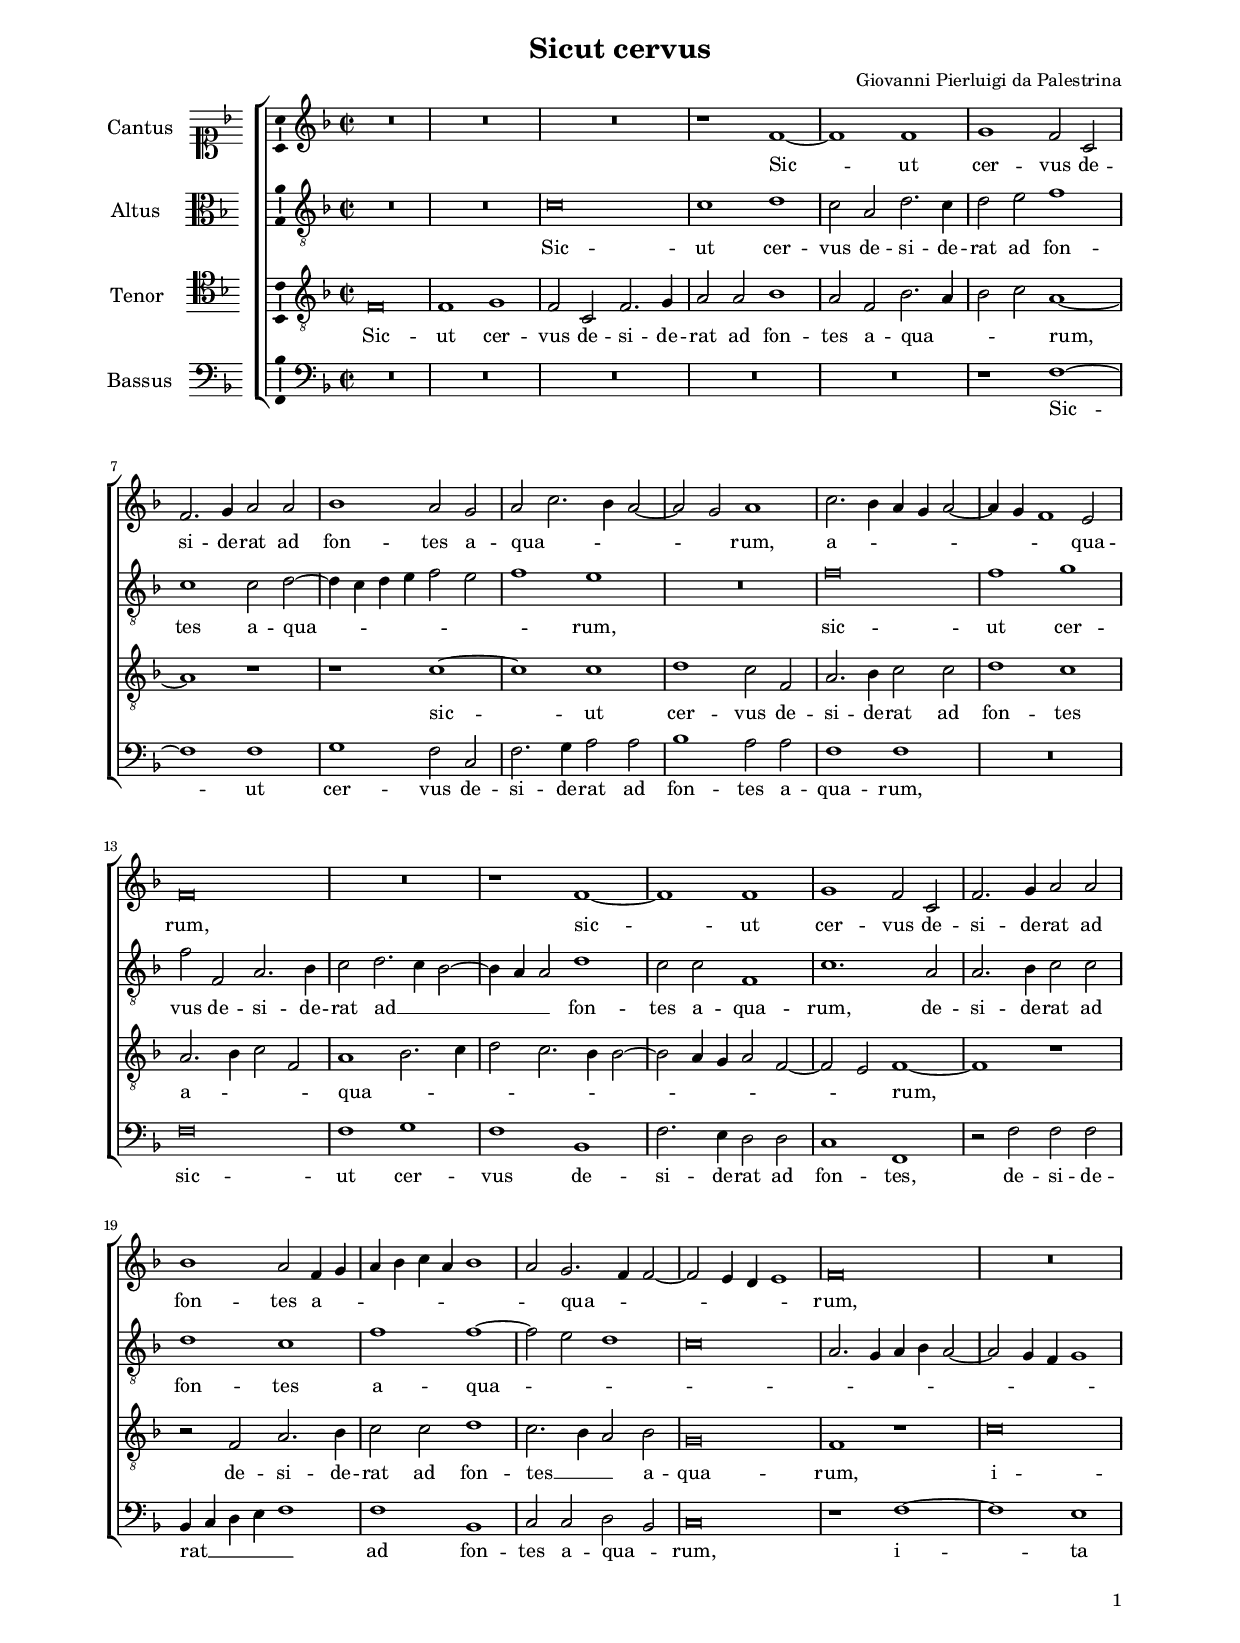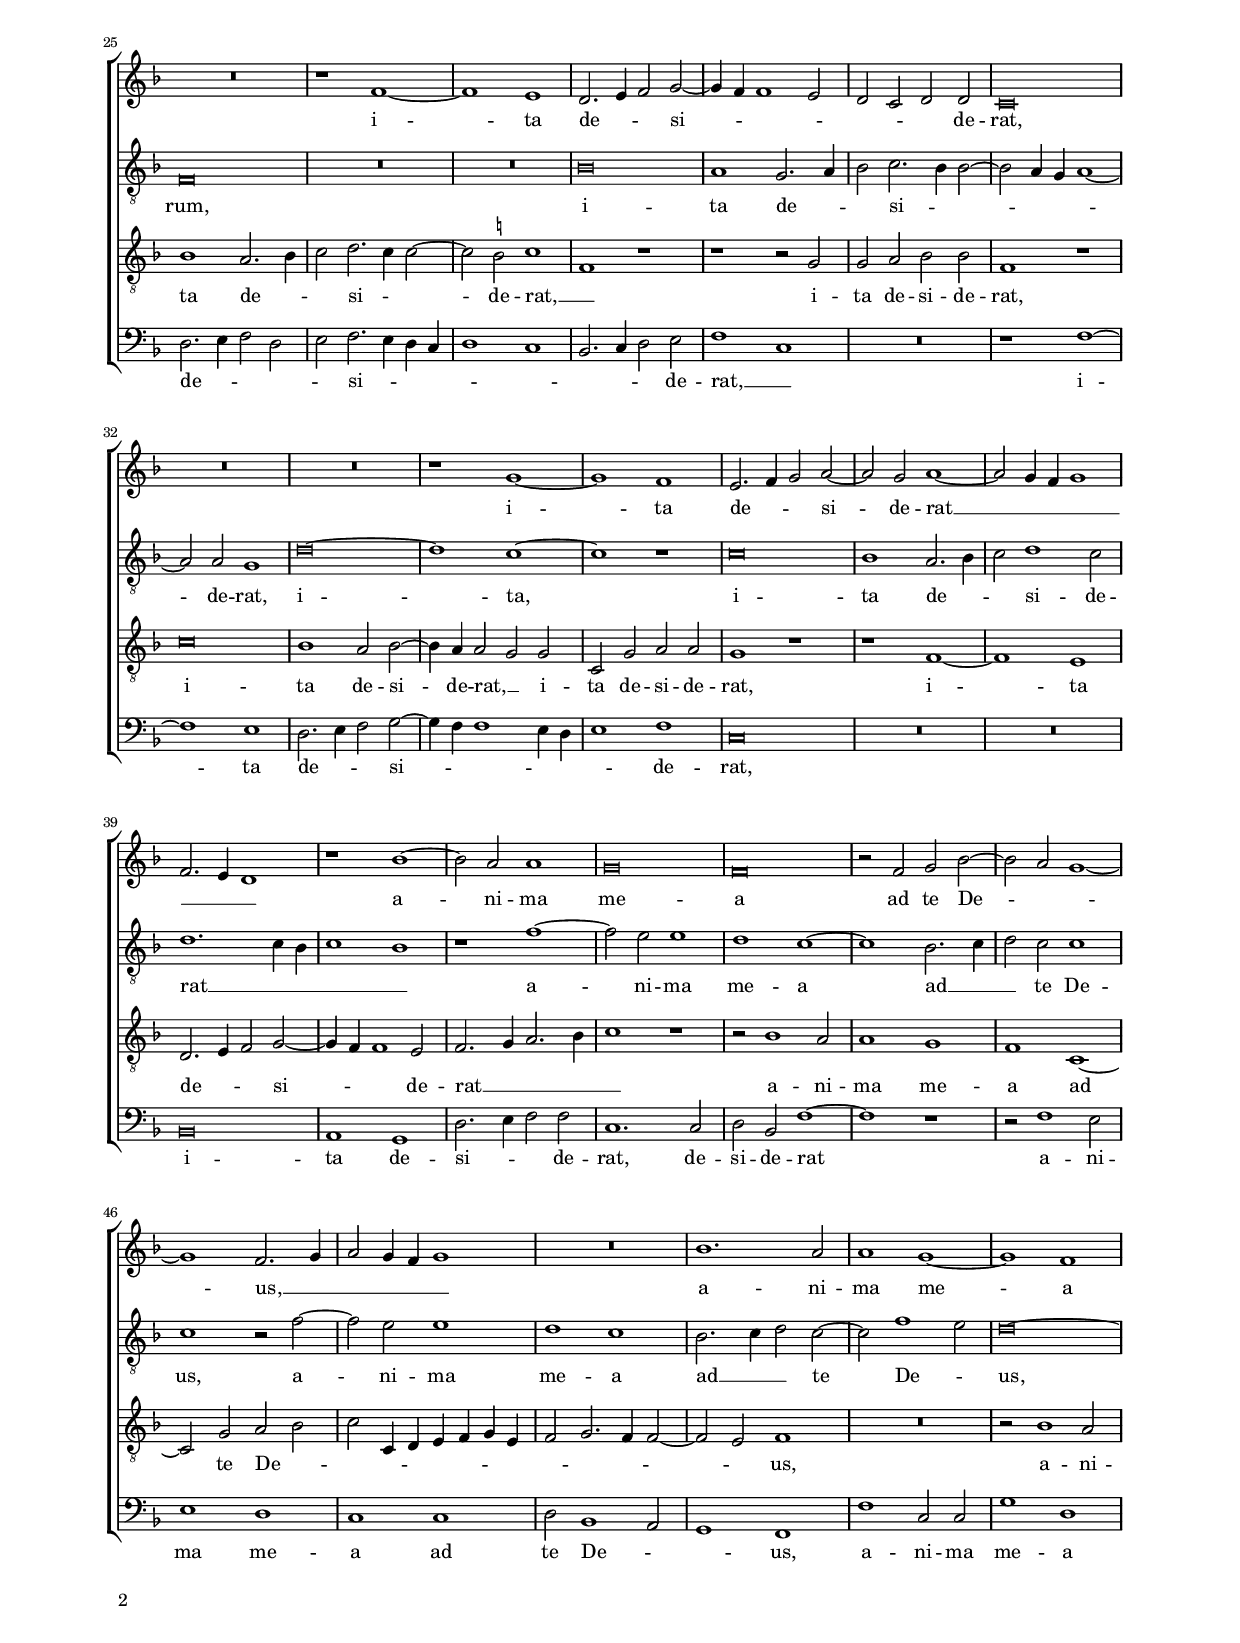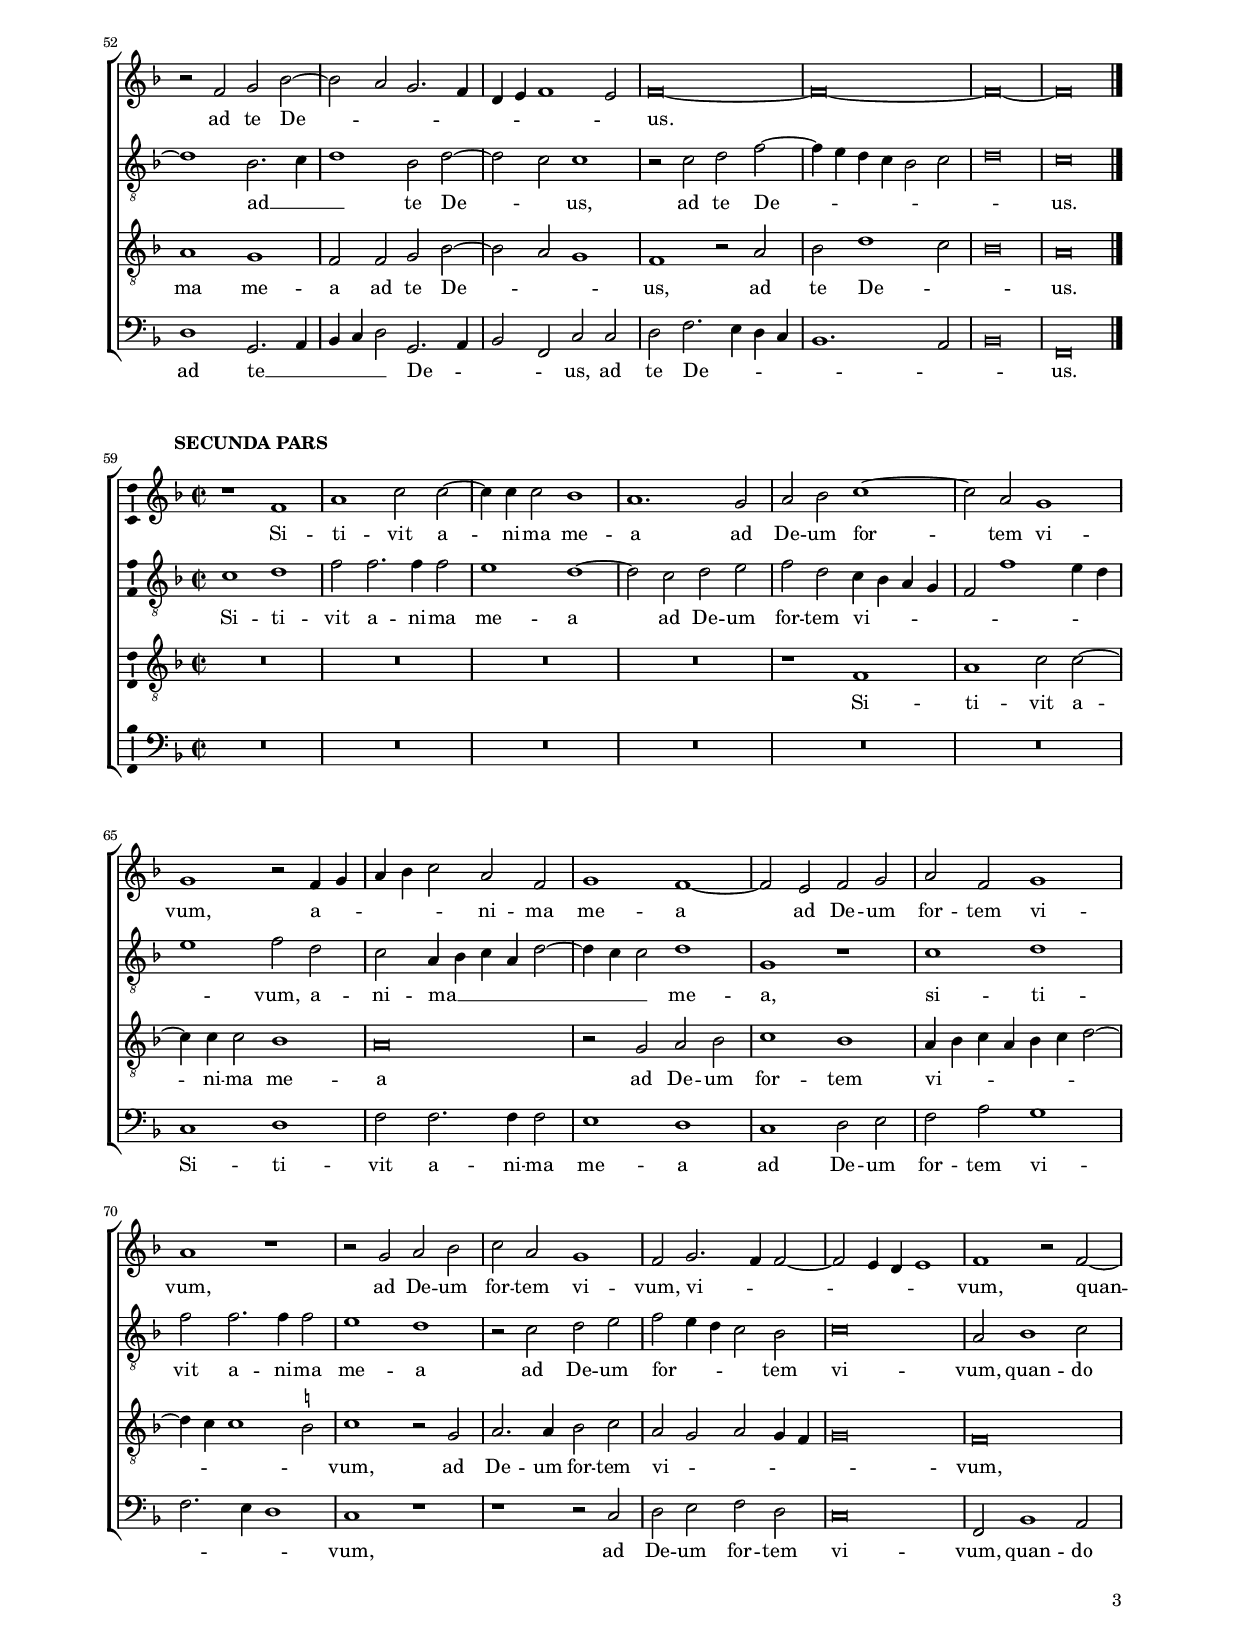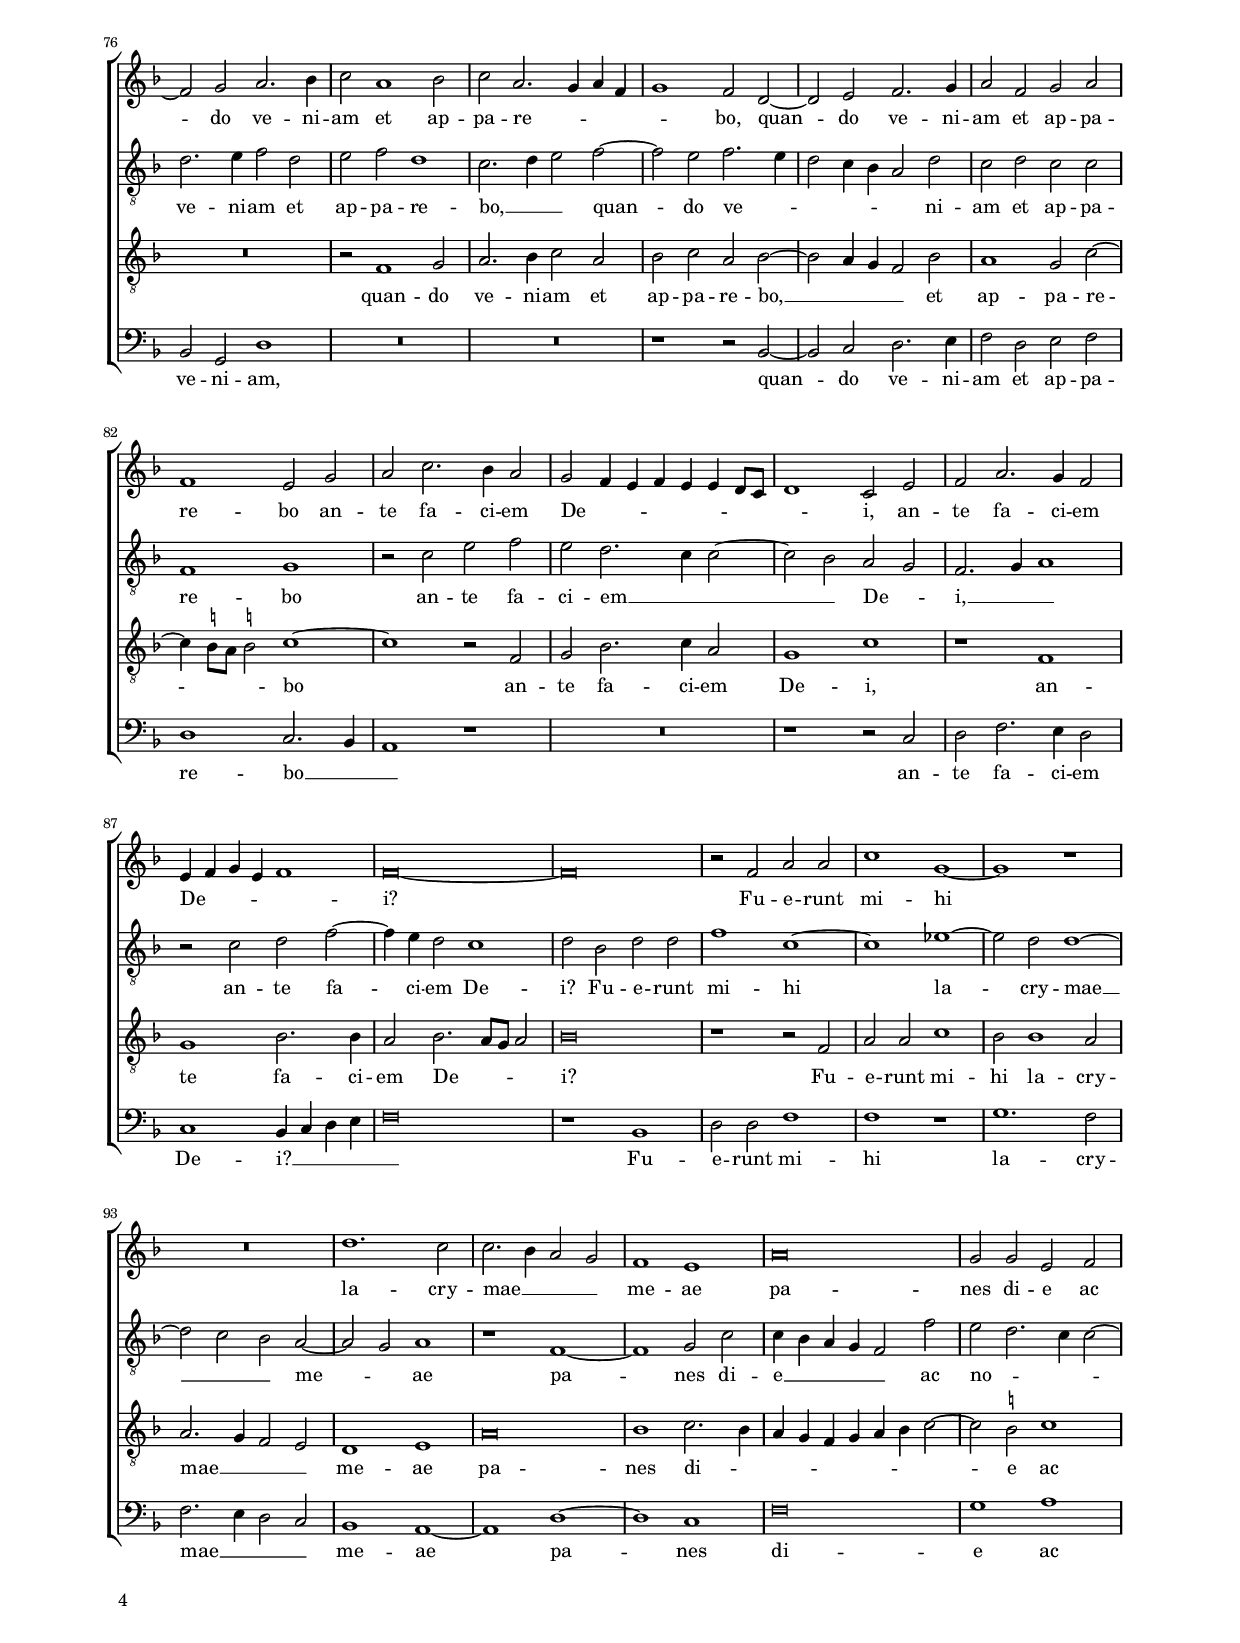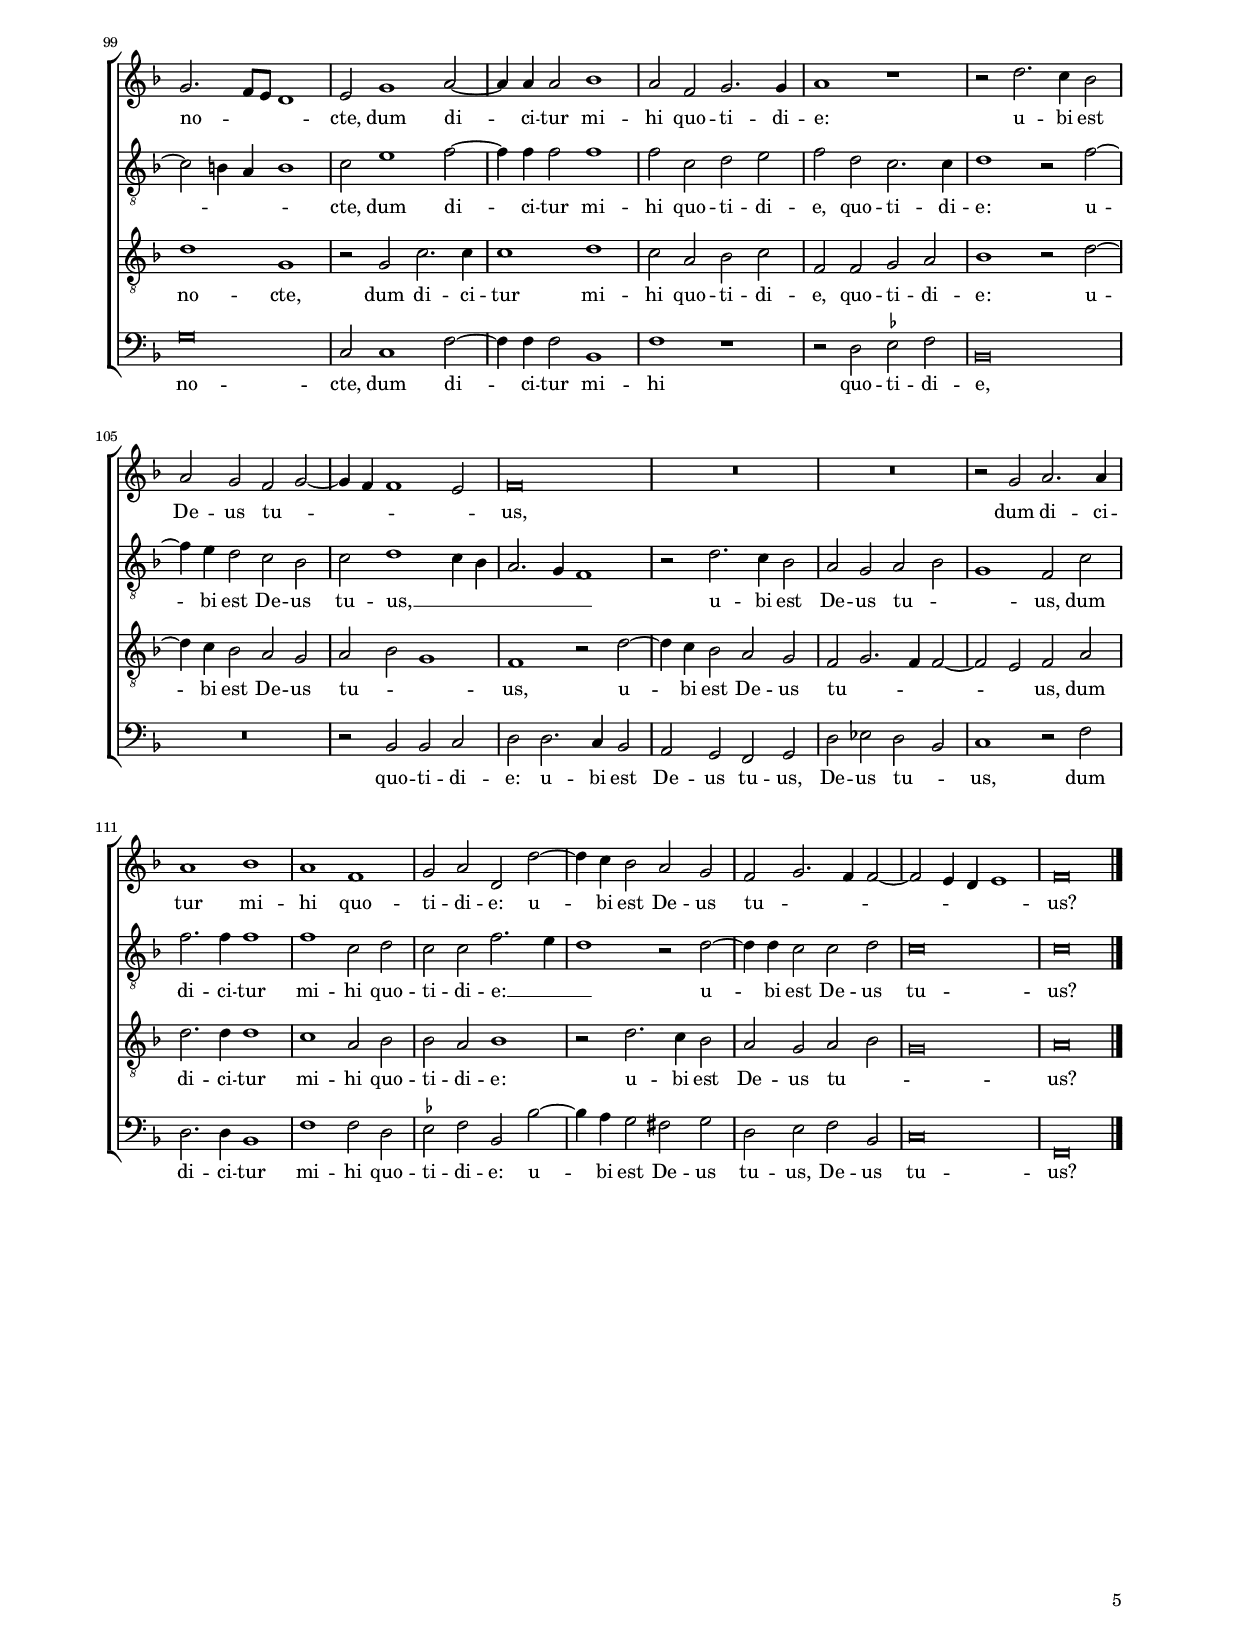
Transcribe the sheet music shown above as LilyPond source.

\header
{
  title="Sicut cervus"
  composer="Giovanni Pierluigi da Palestrina"
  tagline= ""
}

\version "2.24.2"
\include "deutsch.ly"
#(set-global-staff-size 15.5)
% #(set-default-paper-size "letter")
#(ly:set-option 'point-and-click #f)


	ficta = { \once \set suggestAccidentals = ##t }
	
	forget = #(define-music-function (music) (ly:music?) #{
		\accidentalStyle forget
		$music
		\accidentalStyle default
		#})


\paper
	{
	top-margin = 1.8 \cm
	bottom-margin = 1.2 \cm
	left-margin = 2 \cm
	right-margin = 2 \cm
	ragged-bottom = ##f
	ragged-last-bottom = ##t
	print-page-number = ##f
	score-system-spacing = #'((basic-distance . 16) (minimum-distance . 14) (padding . 5) (strechability . 150))
	system-system-spacing = #'((basic-distance . 16) (minimum-distance . 14) (padding . 5) (strechability . 150))
	oddFooterMarkup=\markup   \fill-line { "" \fromproperty #'page:page-number-string }
	evenFooterMarkup=\markup  \fill-line { \fromproperty #'page:page-number-string "" }
	last-bottom-spacing = #'((basic-distance . 12) (minimum-distance . 7) (padding . 4))
%	systems-per-page = 3
%	min-systems-per-page = 3
	}

global = {
	\key f \major
	\time 2/2 \set Score.measureLength = #(ly:make-moment 2/1)
	\skip 1*2*58 \bar "|."
	}
	

incipitcantus = \markup { \score {
	{
	\set Staff.instrumentName = \markup { \fontsize #1 "Cantus" }
	\key f \major
	\clef soprano
	s4 \bar ""
	}
	\layout  {
	raggedright = ##t
	indent = 1.6 \cm
	line-width = 2.5\cm
	\context { \Staff \remove Time_signature_engraver }
	\override Staff.Clef.Y-extent = #'(0 . 0)
	}} \hspace #1 }
	 
	 
incipitaltus = \markup { \score {
	{
	\set Staff.instrumentName = \markup { \fontsize #1 "Altus" }
	\key f \major
	\clef alto
	s4 \bar ""
	}
	\layout  {
	raggedright = ##t
	indent = 1.6 \cm
	line-width = 2.5\cm
	\context { \Staff \remove Time_signature_engraver }
	\override Staff.Clef.Y-extent = #'(0 . 0)
	}} \hspace #1 }


incipittenor = \markup { \score {
	{
	\set Staff.instrumentName = \markup { \fontsize #1 "Tenor" }
	\key f \major
	\clef tenor
	s4 \bar ""
	}
	\layout  {
	raggedright = ##t
	indent = 1.6 \cm
	line-width = 2.5\cm
	\context { \Staff \remove Time_signature_engraver }
	\override Staff.Clef.Y-extent = #'(0 . 0)
	}} \hspace #1 }
	 
	 
incipitbassus = \markup { \score {
	{
	\set Staff.instrumentName = \markup { \fontsize #1 "Bassus" }
	\key f \major
	\clef bass
	s4 \bar ""
	}
	\layout  {
	raggedright = ##t
	indent = 1.6 \cm
	line-width = 2.5\cm
	\context { \Staff \remove Time_signature_engraver }
	\override Staff.Clef.Y-extent = #'(0 . 0)
	}} \hspace #1 }


cantus =  \relative c''
	{
	R\breve
	R\breve
	R\breve
	r1 f,~
%5
	f1 f |
	g1 f2 c
	f2. g4 a2 a
	b1 a2 g
	a2 c2. b4 a2~
%10
	a2 g a1 |
	c2. b4 a g a2~
	a4 g f1 e2
	f\breve
	R\breve
%15
	r1 f~ |
	f1 f
	g1 f2 c
	f2. g4 a2 a
	b1 a2 f4 g
%20
	a4 b c a b1 |
	a2 g2. f4 f2~
	f2 e4 d e1
	f\breve
	R\breve
%25
	R\breve |
	r1 f~
	f1 e
	d2. e4 f2 g~
	g4 f f1 e2
%30
	d2 c d d |
	c\breve
	R\breve
	R\breve
	r1 g'~
%35
	g1 f |
	e2. f4 g2 a~
	a2 g a1~
	a2 g4 f g1
	f2. e4 d1
%40
	r1 b'~ |
	b2 a a1
	g\breve
	f\breve
	r2 f g b~
%45
	b2 a g1~
	g1 f2. g4
	a2 g4 f g1
	R\breve
	b1. a2
%50
	a1 g~ |
	g1 f
	r2 f g b~
	b2 a g2. f4
	d4 e f1 e2
%55
	f\breve~ |
	f\breve~
	f\breve~
	f\breve |
	}


altus =  \relative c'
	{
	R\breve
	R\breve
	c\breve
	c1 d
%5
	c2 a d2. c4 |
	d2 e f1
	c1 c2 d~
	d4 c d e f2 e
	f1 e
%10
	R\breve |
	f\breve
	f1 g
	f2 f, a2. b4
	c2 d2. c4 b2~
%15
	b4 a a2 d1 |
	c2 c f,1
	c'1. a2
	a2. b4 c2 c
	d1 c
%20
	f1 f~ |
	f2 e d1
	c\breve
	a2. g4 a b a2~
	a2 g4 f g1
%25
	f\breve |
	R\breve
	R\breve
	b\breve
	a1 g2. a4
%30
	b2 c2. b4 b2~ |
	b2 a4 g a1~
	a2 a g1
	d'\breve~
	d1 c~
%35
	c1 r |
	c\breve
	b1 a2. b4
	c2 d1 c2
	d1. c4 b
%40
	c1 b |
	r1 f'~
	f2 e e1
	d1 c~
	c1 b2. c4
%45
	d2 c c1 |
	c1 r2 f~
	f2 e e1
	d1 c
	b2. c4 d2 c~
%50
	c2 f1 e2 |
	d\breve~
	d1 b2. c4
	d1 b2 d~
	d2 c c1
%55
	r2 c d f~ |
	f4 e d c b2 c
	d\breve
	c\breve |
	}


tenor =  \relative c'
	{
	f,\breve
	f1 g
	f2 c f2. g4
	a2 a b1
%5
	a2 f b2. a4 |
	b2 c a1~
	a1 r
	r1 c~
	c1 c
%10
	d1 c2 f, |
	a2. b4 c2 c
	d1 c
	a2. b4 c2 f,
	a1 b2. c4
%15
	d2 c2. b4 b2~ |
	b2 a4 g a2 f~
	f2 e f1~
	f1 r
	r2 f a2. b4
%20
	c2 c d1 |
	c2. b4 a2 b
	g\breve
	f1 r
	c'\breve
%25
	b1 a2. b4 |
	c2 d2. c4 c2~
	c \ficta h c1
	f,1 r
	r1 r2 g
%30
	g2 a b b |
	f1 r
	c'\breve
	b1 a2 b~
	b4 a a2 g g
%35
	c,2 g' a a |
	g1 r
	r1 f~
	f1 e
	d2. e4 f2 g~
%40
	g4 f f1 e2 |
	f2. g4 a2. b4
	c1 r
	r2 b1 a2
	a1 g
%45
	f1 c~ |
	c2 g' a b
	c2 c,4 d e f g e
	f2 g2. f4 f2~
	f2 e f1
%50
	R\breve |
	r2 b1 a2
	a1 g
	f2 f g b~
	b2 a g1
%55
	f1 r2 a |
	b2 d1 c2
	b\breve
	a\breve |
	}


bassus  =  \relative c
	{
	R\breve
	R\breve
	R\breve
	R\breve
%5
	R\breve |
	r1 f~
	f1 f
	g1 f2 c
	f2. g4 a2 a
%10
	b1 a2 a |
	f1 f
	R\breve
	f\breve
	f1 g
%15
	f1 b, |
	f'2. e4 d2 d
	c1 f,
	r2 f' f f
	b,4 c d e f1
%20
	f1 b, |
	c2 c d b
	c\breve
	r1 f~
	f1 e
%25
	d2. e4 f2 d |
	e2 f2. e4 d c
	d1 c
	b2. c4 d2 e
	f1 c
%30
	R\breve |
	r1 f~
	f1 e
	d2. e4 f2 g~
	g4 f f1 e4 d
%35
	e1 f |
	c\breve
	R\breve
	R\breve
	b\breve
%40
	a1 g |
	d'2. e4 f2 f
	c1. c2
	d2 b f'1~
	f1 r
%45
	r2 f1 e2 |
	e1 d
	c1 c
	d2 b1 a2
	g1 f
%50
	f'1 c2 c |
	g'1 d
	d1 g,2. a4
	b4 c d2 g,2. a4
	b2 f c' c
%55
	d2 f2. e4 d c |
	b1. a2
	b\breve
	f\breve |
	}


lyricscantus = \lyricmode {
	Sic -- ut cer -- vus de -- si -- de -- rat ad fon -- tes a -- qua -- _ _ _ _ rum,
	a -- _ _ _ _ _ _ qua -- rum,
	sic -- ut cer -- vus de -- si -- de -- rat ad fon -- tes a -- _ _ _ _ _ _ _ qua -- _ _ _ _ _ rum,
	i -- ta de -- _ _ si -- _ _ _ _ _ _ de -- rat,
	i -- ta de -- _ _ si -- de -- rat __ _ _ _ _ _ _
	a -- ni -- ma me -- a
	ad te De -- _ _ us, __ _ _ _ _ _
	a -- ni -- ma me -- a
	ad te De -- _ _ _ _ _ _ _ us.	
	}


lyricsaltus = \lyricmode {
	Sic -- ut cer -- vus de -- si -- de -- rat ad fon -- tes a -- qua -- _ _ _ _ _ _ rum,
	sic -- ut cer -- vus de -- si -- de -- rat ad __ _ _ _ _ fon -- tes a -- qua -- rum,
	de -- si -- de -- rat ad fon -- tes a -- qua -- _ _ _ _ _ _ _ _ _ _ _ rum,
	i -- ta de -- _ _ si -- _ _ _ _ _ de -- rat,
	i -- ta,
	i -- ta de -- _ _ si -- de -- rat __ _ _ _ _
	a -- ni -- ma me -- a
	ad __ _ _ te De -- us,
	a -- ni -- ma me -- a
	ad __ _ _ te De -- _ us,
	ad __ _ _ te De -- _ us,
	ad te De -- _ _ _ _ _ _ us.
	}


lyricstenor = \lyricmode {
	Sic -- ut cer -- vus de -- si -- de -- rat ad fon -- tes a -- qua -- _ _ _ rum,
	sic -- ut cer -- vus de -- si -- de -- rat ad fon -- tes a -- _ _ _ qua -- _ _ _ _ _ _ _ _ _ _ _ rum,
	de -- si -- de -- rat ad fon -- tes __ _ _ a -- qua -- rum,
	i -- ta de -- _ _ si -- _ _ de -- rat, __ _
	i -- ta de -- si -- de -- rat,
	i -- ta de -- si -- de -- rat, __ _
	i -- ta de -- si -- de -- rat,
	i -- ta de -- _ _ si -- _ _ de -- rat __ _ _ _ _
	a -- ni -- ma me -- a
	ad te De -- _ _ _ _ _ _ _ _ _ _ _ _ _ us,
	a -- ni -- ma me -- a
	ad te De -- _ _ us,
	ad te De -- _ _ us.
	}


lyricsbassus = \lyricmode {
	Sic -- ut cer -- vus de -- si -- de -- rat ad fon -- tes a -- qua -- rum,
	sic -- ut cer -- vus de -- si -- de -- rat ad fon -- tes,
	de -- si -- de -- rat __ _ _ _ _ ad fon -- tes a -- qua -- _ rum,
	i -- ta de -- _ _ _ _ si -- _ _ _ _ _ _ _ _ de -- rat, __ _
	i -- ta de -- _ _ si -- _ _ _ _ _ de -- rat,
	i -- ta de -- si -- _ _ de -- rat,
	de -- si -- de -- rat
	a -- ni -- ma me -- a
	ad te De -- _ _ us,
	a -- ni -- ma me -- a
	ad te __ _ _ _ _ De -- _ _ _ us,
	ad te De -- _ _ _ _ _ _ us.
	}


\score {
	\transpose f f {
	\new ChoirStaff \with { \override StaffGrouper.staff-staff-spacing.basic-distance = #12 }
	<<


	\new Staff << \global
	\new Voice="v1" {
		\set Staff.instrumentName=\incipitcantus
		\set Staff.midiInstrument = "reed organ"
		\clef violin
		\cantus }
	\new Lyrics \lyricsto "v1" {\lyricscantus }
	>>


	\new Staff << \global
	\new Voice="v2" {
		\set Staff.instrumentName=\incipitaltus
		\set Staff.midiInstrument = "reed organ"
		\clef "G_8" 
		\altus}
	\new Lyrics \lyricsto "v2" {\lyricsaltus }
	>>


	\new Staff << \global
	\new Voice="v3" {
		\set Staff.instrumentName=\incipittenor
		\set Staff.midiInstrument = "reed organ"
		\clef "G_8"
		\tenor }
	\new Lyrics \lyricsto "v3" {\lyricstenor }
	>>


	\new Staff << \global
	\new Voice="v4" {
		\set Staff.instrumentName=\incipitbassus
		\set Staff.midiInstrument = "reed organ"
		\clef "bass" 
		\bassus }
	\new Lyrics \lyricsto "v4" {\lyricsbassus}
	>>

	>>
	} % transpose

	\layout
	{
	indent = 2.5 \cm
%	\context { \Lyrics \override VerticalAxisGroup.nonstaff-relatedstaff-spacing.padding = #2 }
%	\context { \Lyrics \override LyricText.font-size = #1 }
	\context { \Staff \override TimeSignature.break-visibility = #end-of-line-invisible }
	\context { \Staff \consists Ambitus_engraver }
	\context { \Score \override BarNumber.padding = #2 }
	\context { \Voice \override NoteHead.style = #'baroque }
	}

\midi
	{
	\tempo 2 = 85
	}

}

%%%%%%%%%%%%%%%%%%%%  PARS SECUNDA


global = {
	\key f \major
	\time 2/2 \set Score.measureLength = #(ly:make-moment 2/1)
	\set Score.barNumberVisibility = #all-bar-numbers-visible \bar ""
	\set Score.currentBarNumber = #59
	\skip 1*2*59 \bar "|."
	}


cantus =  \relative c''
	{
	r1 f,
	a1 c2 c~
	c4 c c2 b1
	a1. g2
%5
	a2 b c1~ |
	c2 a g1
	g1 r2 f4 g
	a4 b c2 a f
	g1 f~
%10
	f2 e f g |
	a2 f g1
	a1 r
	r2 g a b
	c2 a g1
%15
	f2 g2. f4 f2~ |
	f2 e4 d e1
	f1 r2 f~
	f2 g a2. b4
	c2 a1 b2
%20
	c2 a2. g4 a f |
	g1 f2 d~
	d2 e f2. g4
	a2 f g a
	f1 e2 g
%25
	a2 c2. b4 a2 |
	g2 f4 e f e e d8 c
	d1 c2 e
	f2 a2. g4 f2
	e4 f g e f1
%30
	f\breve~ |
	f\breve
	r2 f a a
	c1 g~
	g1 r
%35
	R\breve |
	d'1. c2
	c2. b4 a2 g
	f1 e
	a\breve
%40
	g2 g e f |
	g2. f8 e d1
	e2 g1 a2~
	a4 a a2 b1
	a2 f g2. g4
%45
	a1 r |
	r2 d2. c4 b2
	a2 g f g~
	g4 f f1 e2
	f\breve
%50
	R\breve |
	R\breve
	r2 g a2. a4
	a1 b
	a1 f
%55
	g2 a d, d'~ |
	d4 c b2 a g
	f2 g2. f4 f2~
	f2 e4 d e1
	f\breve |
	}


altus =  \relative c'
	{
	c1 d
	f2 f2. f4 f2
	e1 d~
	d2 c d e
%5
	f2 d c4 b a g |
	f2 f'1 e4 d
	e1 f2 d
	c2 a4 b c a d2~
	d4 c c2 d1
%10
	g,1 r |
	c1 d
	f2 f2. f4 f2
	e1 d
	r2 c d e
%15
	f2 e4 d c2 b |
	c\breve
	a2 b1 c2
	d2. e4 f2 d
	e2 f d1
%20
	c2. d4 e2 f~ |
	f2 e f2. e4
	d2 c4 b a2 d
	c2 d c c
	f,1 g
%25
	r2 c e f |
	e2 d2. c4 c2~
	c2 b a g
	f2. g4 a1
	r2 c d f~
%30
	f4 e d2 c1 |
	d2 b d d
	f1 c~
	c1 es~
	es2 d d1~
%35
	d2 c b a~ |
	a2 g a1
	r1 f~
	f1 g2 c
	c4 b a g f2 f'
%40
	e2 d2. c4 c2~
	c2 h4 a h1
	c2 e1 f2~
	f4 f f2 f1
	f2 c d e
%45
	f2 d c2. c4 |
	d1 r2 f~
	f4 e d2 c b
	c2 d1 c4 b
	a2. g4 f1
%50
	r2 d'2. c4 b2 |
	a2 g a b
	g1 f2 c'
	f2. f4 f1
	f1 c2 d
%55
	c2 c f2. e4 |
	d1 r2 d~
	d4 d c2 c d
	c\breve
	c\breve |
	}


tenor =  \relative c'
	{
	R\breve
	R\breve
	R\breve
	R\breve
%5
	r1 f,  |
	a1 c2 c~
	c4 c c2 b1
	a\breve
	r2 g a b
%10
	c1 b |
	a4 b c a b c d2~
	d4 c c1 \ficta h2
	c1 r2 g
	a2. a4 b2 c
%15
	a2 g a g4 f |
	g\breve
	f\breve
	R\breve
	r2 f1 g2
%20
	a2. b4 c2 a |
	b2 c a b~
	b2 a4 g f2 b
	a1 g2 c~
	c4 \stemDown \ficta h8 a \stemNeutral \ficta h!2 c1~
%25
	c1 r2 f, |
	g2 b2. c4 a2
	g1 c
	r1 f,
	g1 b2. b4
%30
	a2 b2. a8 g a2 |
	b\breve
	r1 r2 f
	a2 a c1
	b2 b1 a2
%35
	a2. g4 f2 e |
	d1 e
	a\breve
	b1 c2. b4
	a4 g f g a b c2~
%40
	c2 \ficta h c1 |
	d1 g,
	r2 g c2. c4
	c1 d
	c2 a b c
%45
	f,2 f g a |
	b1 r2 d~
	d4 c b2 a g
	a2 b g1
	f1 r2 d'~
%50
	d4 c b2 a g |
	f2 g2. f4 f2~
	f2 e f a
	d2. d4 d1
	c1 a2 b
%55
	b2 a b1 |
	r2 d2. c4 b2
	a2 g a b
	g\breve
	a\breve |
	}


bassus  =  \relative c
	{
	R\breve
	R\breve
	R\breve
	R\breve
%5
	R\breve |
	R\breve
	c1 d
	f2 f2. f4 f2
	e1 d
%10
	c1 d2 e |
	f2 a g1
	f2. e4 d1
	c1 r
	r1 r2 c
%15
	d2 e f d |
	c\breve
	f,2 b1 a2
	b2 g d'1
	R\breve
%20
	R\breve |
	r1 r2 b~
	b2 c d2. e4
	f2 d e f
	d1 c2. b4
%25
	a1 r |
	R\breve
	r1 r2 c
	d2 f2. e4 d2
	c1 b4 c d e
%30
	f\breve |
	r1 b,
	d2 d f1
	f1 r
	g1. f2
%35
	f2. e4 d2 c |
	b1 a~
	a1 d~
	d1 c
	f\breve
%40
	g1 a |
	g\breve
	c,2 c1 f2~
	f4 f f2 b,1
	f'1 r
%45
	r2 d \ficta es f |
	b,\breve
	R\breve
	r2 b b c
	d2 d2. c4 b2
%50
	a2 g f g |
	d'2 es d b
	c1 r2 f
	d2. d4 b1
	f'1 f2 d
%55
	\ficta es2 f b, b'~ |
	b4 a g2 fis g
	d2 e f b,
	c\breve
	f,\breve |
	}


lyricscantus = \lyricmode {
	Si -- ti -- vit a -- ni -- ma me -- a ad De -- um for -- tem vi -- vum,
	a -- _ _ _ _ ni -- ma me -- a ad De -- um for -- tem vi -- vum,
	ad De -- um for -- tem vi -- vum,
	vi -- _ _ _ _ _ vum,
	quan -- do ve -- ni -- am et ap -- pa -- re -- _ _ _ _ bo,
	quan -- do ve -- ni -- am et ap -- pa -- re -- bo
	an -- te fa -- ci -- em De -- _ _ _ _ _ _ _ _ i,
	an -- te fa -- ci -- em De -- _ _ _ _ i?
	Fu -- e -- runt mi -- hi la -- cry -- mae __ _ _ _ me -- ae pa -- nes di -- e ac no -- _ _ _ cte,
	dum di -- ci -- tur mi -- hi quo -- ti -- di -- e:
	u -- bi est De -- us tu -- _ _ _ _ us,
	dum di -- ci -- tur mi -- hi quo -- ti -- di -- e:
	u -- bi est De -- us tu -- _ _ _ _ _ _ us?	
	}


lyricsaltus = \lyricmode {
	Si -- ti -- vit a -- ni -- ma me -- a ad De -- um for -- tem vi -- _ _ _ _ _ _ _ _ vum,
	a -- ni -- ma __ _ _ _ _ _ _ me -- a,
	si -- ti -- vit a -- ni -- ma me -- a ad De -- um for -- _ _ _ tem vi -- vum,
	quan -- do ve -- ni -- am et ap -- pa -- re -- bo, __ _ _
	quan -- do ve -- _ _ _ _ _ ni -- am et ap -- pa -- re -- bo
	an -- te fa -- ci -- em __ _ _  _ De -- _ i, __ _ _
	an -- te fa -- ci -- em De -- i?
	Fu -- e -- runt mi -- hi la -- cry -- mae __ _ _ me -- _ ae pa -- nes di -- e __ _ _ _ _ ac no -- _ _ _ _ _ _ cte,
	dum di -- ci -- tur mi -- hi quo -- ti -- di -- e,
	quo -- ti -- di -- e:
	u -- bi est De -- us tu -- us, __ _ _ _ _ _
	u -- bi est De -- us tu -- _ _ us,
	dum di -- ci -- tur mi -- hi quo -- ti -- di -- e: __ _ _
	u -- bi est De -- us tu -- us?	
	}


lyricstenor = \lyricmode {
	Si -- ti -- vit a -- ni -- ma me -- a ad De -- um for -- tem vi -- _ _ _ _ _ _ _ _ _ vum,
	ad De -- um for -- tem vi -- _ _ _ _ _ vum,
	quan -- do ve -- ni -- am et ap -- pa -- re -- bo, __ _ _ _ 
	et ap -- pa -- re -- _ _ _ bo
	an -- te fa -- ci -- em De -- i,
	an -- te fa -- ci -- em De -- _ _ _ i?
	Fu -- e -- runt mi -- hi la -- cry -- mae __ _ _ _ me -- ae pa -- nes di -- _ _ _ _ _ _ _ _ e ac no -- cte,
	dum di -- ci -- tur mi -- hi quo -- ti -- di -- e,
	quo -- ti -- di -- e:
	u -- bi est De -- us tu -- _ _ us,
	u -- bi est De -- us tu -- _ _ _ _ us,
	dum di -- ci -- tur mi -- hi quo -- ti -- di -- e:
	u -- bi est De -- us tu -- _ _ us?	
	}


lyricsbassus = \lyricmode {
	Si -- ti -- vit a -- ni -- ma me -- a ad De -- um for -- tem vi -- _ _ _ vum,
	ad De -- um for -- tem vi -- vum,
	quan -- do ve -- ni -- am,
	quan -- do ve -- ni -- am et ap -- pa -- re -- bo __ _ _
	an -- te fa -- ci -- em De -- i? __ _ _ _ _
	Fu -- e -- runt mi -- hi la -- cry -- mae __ _ _ _ me -- ae pa -- nes di -- e ac no -- cte,
	dum di -- ci -- tur mi -- hi quo -- ti -- di -- e,
	quo -- ti -- di -- e:
	u -- bi est De -- us tu -- us,
	De -- us tu -- _ us,
	dum di -- ci -- tur mi -- hi quo -- ti -- di -- e:
	u -- bi est De -- us tu -- us,
	De -- us tu -- us?	
	}


\score
{  
	\transpose f f {
	\new ChoirStaff \with { \override StaffGrouper.staff-staff-spacing.basic-distance = #12 }
	<<

	\new Staff <<\global
	\new Voice="v1" {
	  %\set Staff.instrumentName="Cantus"
		\set Staff.midiInstrument = "reed organ"
		\clef violin
		\cantus }
	\new Lyrics \lyricsto "v1" {\lyricscantus }
	>>


	\new Staff << \global
	\new Voice="v2" {
	  %\set Staff.instrumentName="Altus"
		\set Staff.midiInstrument = "reed organ"
		\clef "G_8" 
		\altus}
	\new Lyrics \lyricsto "v2" {\lyricsaltus }
	>>


	\new Staff <<\global
	\new Voice="v3" {
	  %\set Staff.instrumentName="Tenor"
		\set Staff.midiInstrument = "reed organ"
		\clef "G_8"
		\tenor }
	\new Lyrics \lyricsto "v3" {\lyricstenor }
	>>


	\new Staff <<\global
	\new Voice="v4" {
	  %\set Staff.instrumentName="Bassus"
		\set Staff.midiInstrument = "reed organ"
		\clef "bass" 
		\bassus }
	\new Lyrics \lyricsto "v4" {\lyricsbassus}
	>>

	>>
	} % transpose
		
	\layout
	{
	indent = 0 \cm
%	\context { \Lyrics \override VerticalAxisGroup.nonstaff-relatedstaff-spacing.padding = #2 }
%	\context { \Lyrics \override LyricText.font-size = #1 }
	\context { \Staff \consists Ambitus_engraver }
	\context { \Score \override BarNumber.padding = #2 }
	\context { \Voice \override NoteHead.style = #'baroque }
	}

	\header { piece = \markup { \hspace #7 \column { \raise #2  \transparent "x" \bold "SECUNDA PARS"} } }
	
\midi
	{
	\tempo 2 = 90
	}
	
}

% EOF
